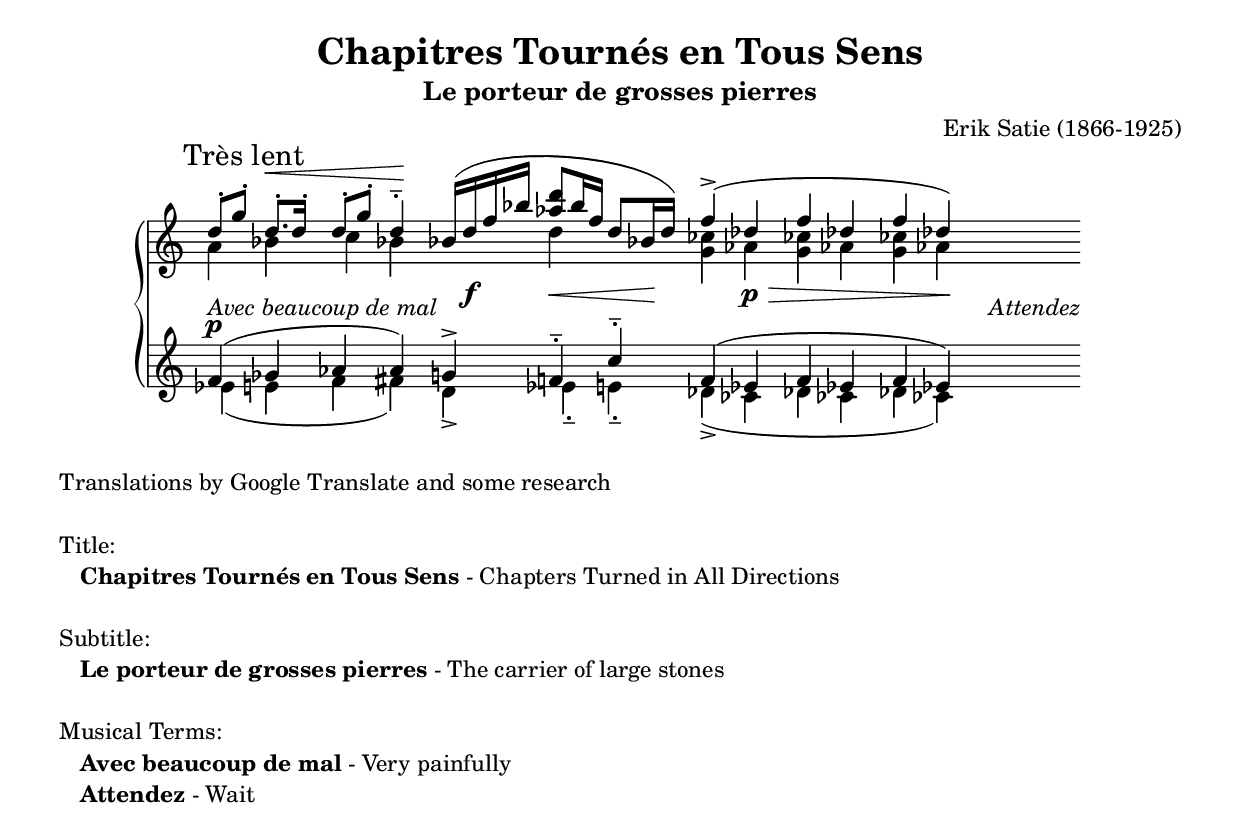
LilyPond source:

\version "2.19.20"
\language "english"

\header {
  title        = "Chapitres Tournés en Tous Sens"
  subtitle     = "Le porteur de grosses pierres"
  composer     = "Erik Satie (1866-1925)"
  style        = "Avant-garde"
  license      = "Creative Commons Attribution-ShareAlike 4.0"
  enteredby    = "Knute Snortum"
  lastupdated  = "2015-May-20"
  date         = "1913"
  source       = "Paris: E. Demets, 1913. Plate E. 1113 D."

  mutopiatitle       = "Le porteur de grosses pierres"
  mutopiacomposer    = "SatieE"
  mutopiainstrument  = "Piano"
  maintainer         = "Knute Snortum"
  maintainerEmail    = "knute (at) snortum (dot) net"
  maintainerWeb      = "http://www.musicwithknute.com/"
}

% -------------------
% --- Definitions ---
% -------------------



% --- Put nonmusical text into variables
phraseImpatience = "Marque d'impatience du pauvre mari" 
textImpatience = ^ \markup { \italic \phraseImpatience }


% --- Musical text
phraseAvecMal = "Avec beaucoup de mal"
avec_mal = \markup { \italic \phraseAvecMal }
phraseAttendez = "Attendez"
attendez = \markup { \italic \phraseAttendez }


% -------------
% --- Music ---
% -------------

highVoice = \relative c'' {
  \mark "Très lent"
  d8-. g-. d8.-. ^\< d16-. |
  d8-. g-. d4-.-- \! |
  \time 3/4
  bf16 ( d f bf <af d>8 bf16 f d8 bf!16 d ) |
  \time 2/4
  f4-> ( df |
  f4 df |
  f4 df ) |
  s2 |
}

upperMiddle = \relative c'' {
  a4 bf |
  c4 bf |
  \time 3/4
  s4 d s |
  \time 2/4
  <g, cf>4 af  |
  <g cf>4 af |
  <g cf>4 af \! |
  s2 |
}

lowerMiddle = \relative c' {
  \clef treble
  f4 ^\p ( gf |
  af4 af ) |
  \time 3/4
  g!4-> f!-.-- c'-.-- |
  \time 2/4
  f,4 ( ef |
  f4 ef |
  f4 ef ) |
  s2 |
}

lowVoice = \relative c' {
  ef4 ( e |
  f4 fs ) |
  \time 3/4
  d4-> ef-.-- e-.--
  \time 2/4
  df4-> ( cf |
  df4 cf |
  df4 cf ) |
  s2 |
}

% --- Includes musical terms
dynamics = {
  \time 2/4
  s4 -\avec_mal s |
  s2 |
  \time 3/4
  s16 s \f s8 s4 \< s8 s16 \! s |
  s4 s \p \> |
  s2 |
  s4 s \! |
  s2 -\attendez |
}

% -----------------------
% --- Layout and MIDI ---
% -----------------------

global = {
  \key c \major
  \time 2/4
}

upper = {
  \global
  \clef treble
  <<
    \new Voice { \voiceOne \highVoice }
    \new Voice { \voiceTwo \upperMiddle }
  >>
}

lower = {
  \global
  \clef bass
  <<
    \new Voice { \voiceThree \lowerMiddle }
    \new Voice { \voiceFour \lowVoice }
  >>
}

\score {
  \new PianoStaff <<
    \new Staff = "upper" \upper
    \new Dynamics \dynamics
    \new Staff = "lower" \lower
  >>
  \layout { 
    \context {
      \Score
      \hide BarLine
      \hide SpanBar
      \remove "Bar_number_engraver"
    }
    \context {
      \Staff
      \remove "Time_signature_engraver"
    }
  } 
}

\include "articulate.ly"

\score {
  \articulate <<
    \new PianoStaff <<
      \new Staff \upper
      \new Staff \lower
    >>
  >>
  \midi { 
    \tempo 4 = 40
  }
}

% --------------------
% --- Translations ---
% --------------------

\markup {
  \column {
    \line { Translations by \with-url #"http://translate.google.com" { "Google Translate" } and some research }
    \line { \null }
    \line { Title: }
    \line { \hspace #2 \bold { Chapitres Tournés en Tous Sens } - Chapters Turned in All Directions }
    \line { \null }
    \line { Subtitle: }
    \line { \hspace #2 \bold { Le porteur de grosses pierres } - The carrier of large stones }
    \line { \null }
    \line { Musical Terms: }
    \line { \hspace #2 \bold { \phraseAvecMal } - Very painfully }
    \line { \hspace #2 \bold { \phraseAttendez } - Wait }
    \line { \null }
  }
}